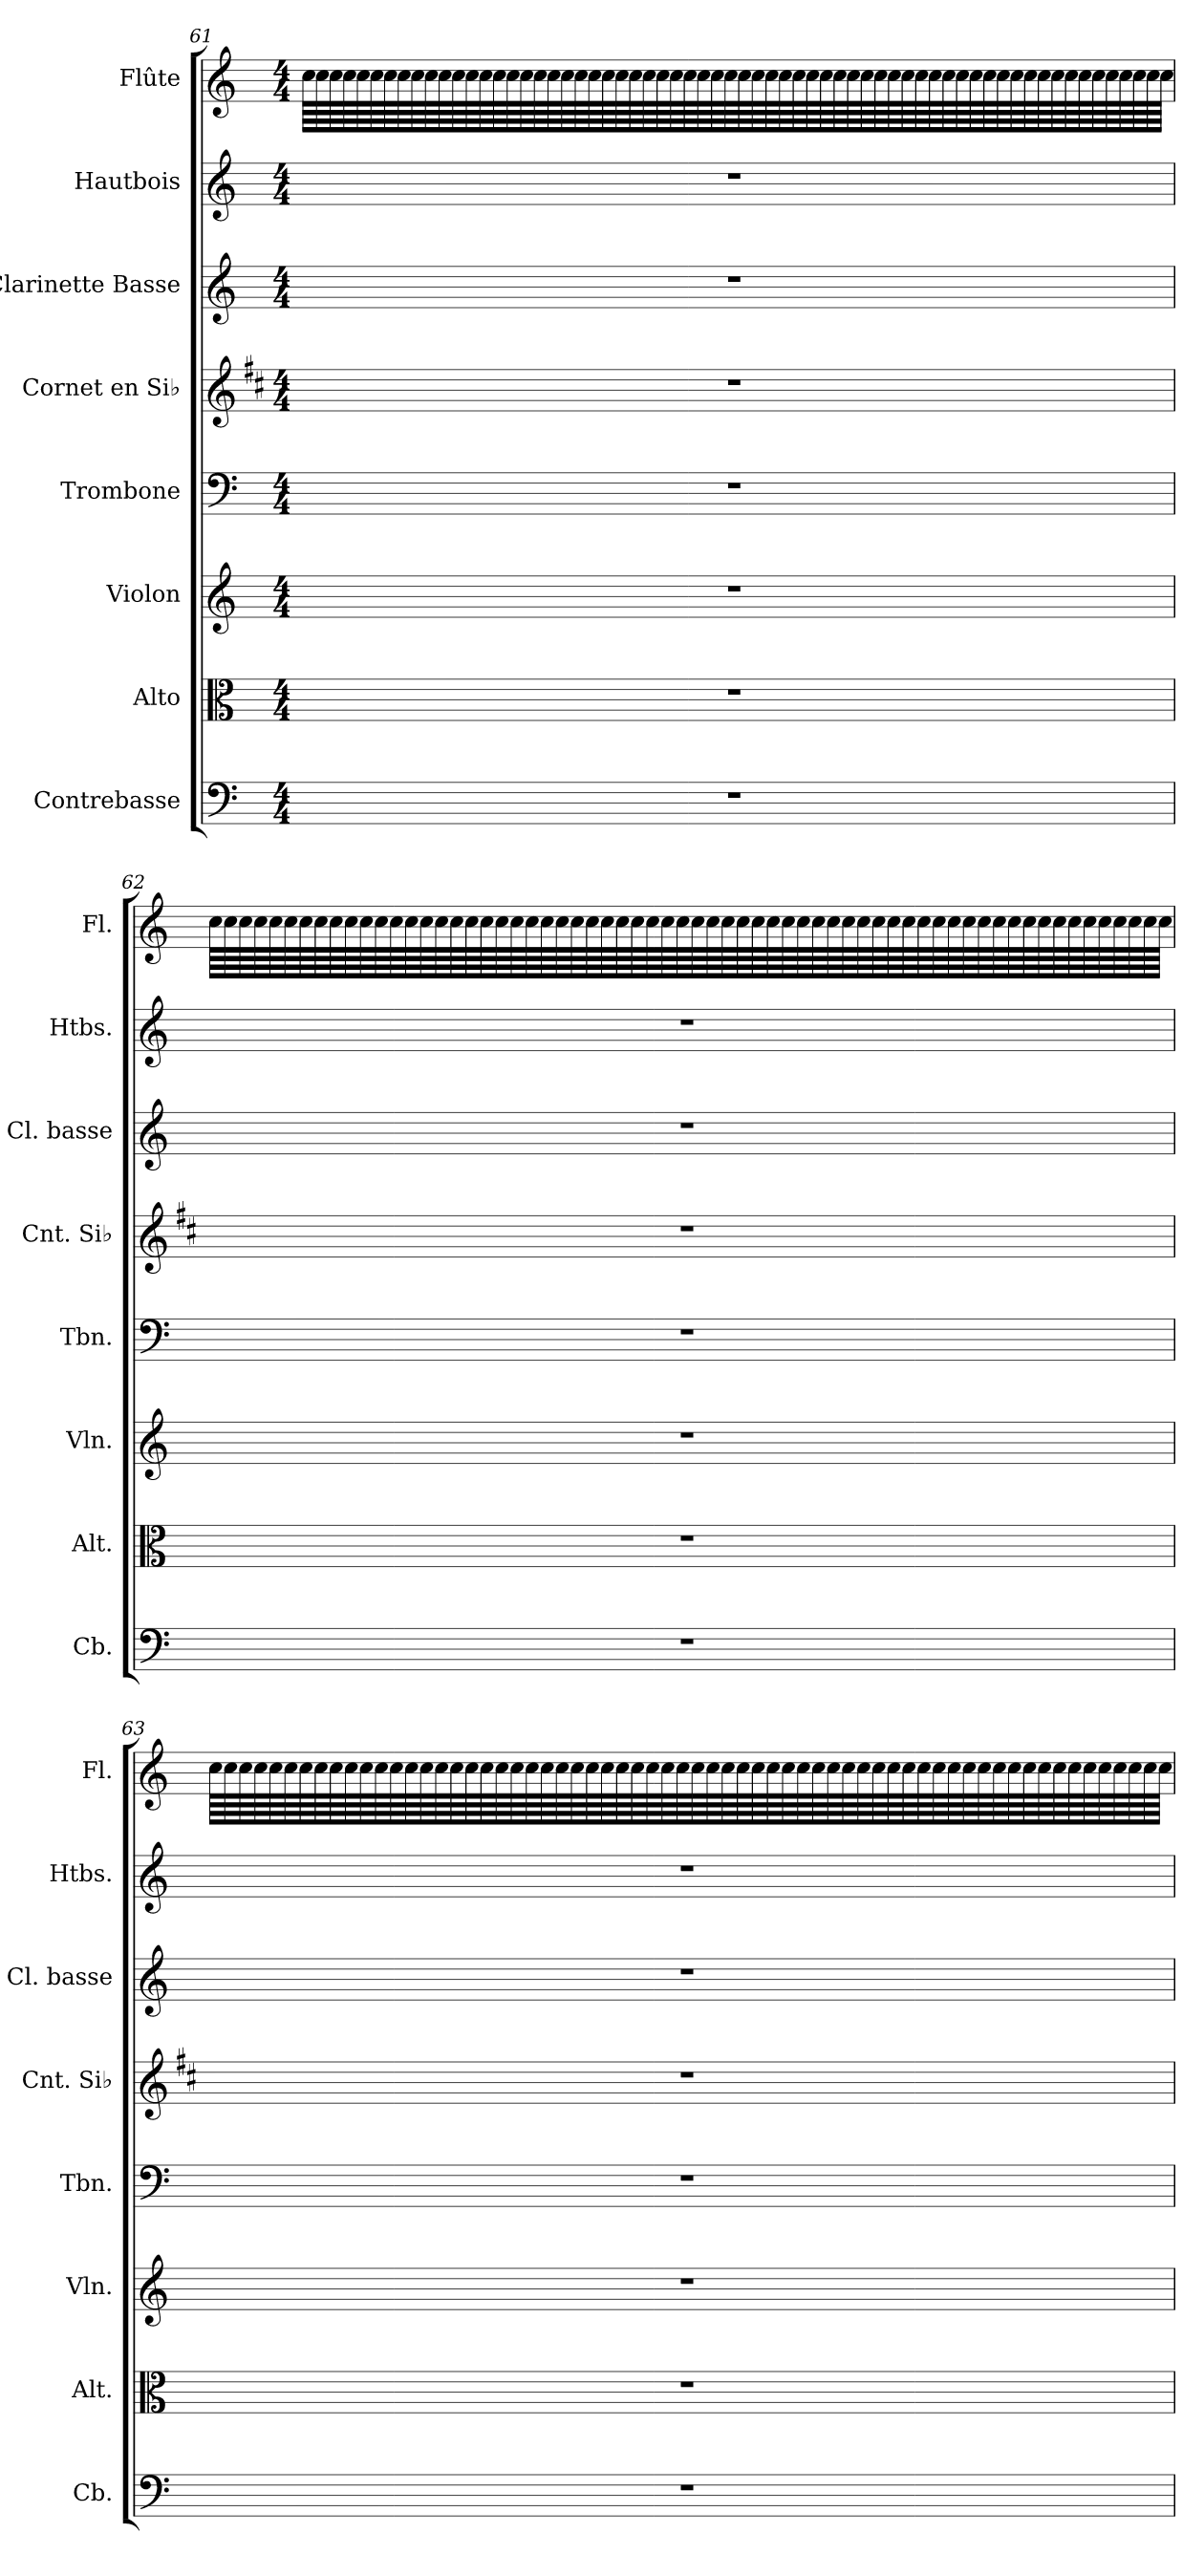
**kern	**kern	**kern	**kern	**kern	**kern	**kern	**kern
*part8	*part7	*part6	*part5	*part4	*part3	*part2	*part1
*staff8	*staff7	*staff6	*staff5	*staff4	*staff3	*staff2	*staff1
*I"Contrebasse	*I"Alto	*I"Violon	*I"Trombone	*I"Cornet en Si♭	*I"Clarinette Basse	*I"Hautbois	*I"Flûte
*I'Cb.	*I'Alt.	*I'Vln.	*I'Tbn.	*I'Cnt. Si♭	*I'Cl. basse	*I'Htbs.	*I'Fl.
!!LO:PB:g=z
*clefF4	*clefC3	*clefG2	*clefF4	*clefG2	*clefG2	*clefG2	*clefG2
*ITrd7c12	*	*	*	*ITrd1c2	*ITrd8c14	*	*
*k[]	*k[]	*k[]	*k[]	*k[]	*k[]	*k[]	*k[]
*M4/4	*M4/4	*M4/4	*M4/4	*M4/4	*M4/4	*M4/4	*M4/4
=61	=61	=61	=61	=61	=61	=61	=61
1r	1r	1r	1r	1r	1r	1r	64cc\LLLL
.	.	.	.	.	.	.	64cc\
.	.	.	.	.	.	.	64cc\
.	.	.	.	.	.	.	64cc\
.	.	.	.	.	.	.	64cc\
.	.	.	.	.	.	.	64cc\
.	.	.	.	.	.	.	64cc\
.	.	.	.	.	.	.	64cc\
.	.	.	.	.	.	.	64cc\
.	.	.	.	.	.	.	64cc\
.	.	.	.	.	.	.	64cc\
.	.	.	.	.	.	.	64cc\
.	.	.	.	.	.	.	64cc\
.	.	.	.	.	.	.	64cc\
.	.	.	.	.	.	.	64cc\
.	.	.	.	.	.	.	64cc\
.	.	.	.	.	.	.	64cc\
.	.	.	.	.	.	.	64cc\
.	.	.	.	.	.	.	64cc\
.	.	.	.	.	.	.	64cc\
.	.	.	.	.	.	.	64cc\
.	.	.	.	.	.	.	64cc\
.	.	.	.	.	.	.	64cc\
.	.	.	.	.	.	.	64cc\
.	.	.	.	.	.	.	64cc\
.	.	.	.	.	.	.	64cc\
.	.	.	.	.	.	.	64cc\
.	.	.	.	.	.	.	64cc\
.	.	.	.	.	.	.	64cc\
.	.	.	.	.	.	.	64cc\
.	.	.	.	.	.	.	64cc\
.	.	.	.	.	.	.	64cc\
.	.	.	.	.	.	.	64cc\
.	.	.	.	.	.	.	64cc\
.	.	.	.	.	.	.	64cc\
.	.	.	.	.	.	.	64cc\
.	.	.	.	.	.	.	64cc\
.	.	.	.	.	.	.	64cc\
.	.	.	.	.	.	.	64cc\
.	.	.	.	.	.	.	64cc\
.	.	.	.	.	.	.	64cc\
.	.	.	.	.	.	.	64cc\
.	.	.	.	.	.	.	64cc\
.	.	.	.	.	.	.	64cc\
.	.	.	.	.	.	.	64cc\
.	.	.	.	.	.	.	64cc\
.	.	.	.	.	.	.	64cc\
.	.	.	.	.	.	.	64cc\
.	.	.	.	.	.	.	64cc\
.	.	.	.	.	.	.	64cc\
.	.	.	.	.	.	.	64cc\
.	.	.	.	.	.	.	64cc\
.	.	.	.	.	.	.	64cc\
.	.	.	.	.	.	.	64cc\
.	.	.	.	.	.	.	64cc\
.	.	.	.	.	.	.	64cc\
.	.	.	.	.	.	.	64cc\
.	.	.	.	.	.	.	64cc\
.	.	.	.	.	.	.	64cc\
.	.	.	.	.	.	.	64cc\
.	.	.	.	.	.	.	64cc\
.	.	.	.	.	.	.	64cc\
.	.	.	.	.	.	.	64cc\
.	.	.	.	.	.	.	64cc\JJJJ
!!LO:PB:g=z
=62	=62	=62	=62	=62	=62	=62	=62
1r	1r	1r	1r	1r	1r	1r	64cc\LLLL
.	.	.	.	.	.	.	64cc\
.	.	.	.	.	.	.	64cc\
.	.	.	.	.	.	.	64cc\
.	.	.	.	.	.	.	64cc\
.	.	.	.	.	.	.	64cc\
.	.	.	.	.	.	.	64cc\
.	.	.	.	.	.	.	64cc\
.	.	.	.	.	.	.	64cc\
.	.	.	.	.	.	.	64cc\
.	.	.	.	.	.	.	64cc\
.	.	.	.	.	.	.	64cc\
.	.	.	.	.	.	.	64cc\
.	.	.	.	.	.	.	64cc\
.	.	.	.	.	.	.	64cc\
.	.	.	.	.	.	.	64cc\
.	.	.	.	.	.	.	64cc\
.	.	.	.	.	.	.	64cc\
.	.	.	.	.	.	.	64cc\
.	.	.	.	.	.	.	64cc\
.	.	.	.	.	.	.	64cc\
.	.	.	.	.	.	.	64cc\
.	.	.	.	.	.	.	64cc\
.	.	.	.	.	.	.	64cc\
.	.	.	.	.	.	.	64cc\
.	.	.	.	.	.	.	64cc\
.	.	.	.	.	.	.	64cc\
.	.	.	.	.	.	.	64cc\
.	.	.	.	.	.	.	64cc\
.	.	.	.	.	.	.	64cc\
.	.	.	.	.	.	.	64cc\
.	.	.	.	.	.	.	64cc\
.	.	.	.	.	.	.	64cc\
.	.	.	.	.	.	.	64cc\
.	.	.	.	.	.	.	64cc\
.	.	.	.	.	.	.	64cc\
.	.	.	.	.	.	.	64cc\
.	.	.	.	.	.	.	64cc\
.	.	.	.	.	.	.	64cc\
.	.	.	.	.	.	.	64cc\
.	.	.	.	.	.	.	64cc\
.	.	.	.	.	.	.	64cc\
.	.	.	.	.	.	.	64cc\
.	.	.	.	.	.	.	64cc\
.	.	.	.	.	.	.	64cc\
.	.	.	.	.	.	.	64cc\
.	.	.	.	.	.	.	64cc\
.	.	.	.	.	.	.	64cc\
.	.	.	.	.	.	.	64cc\
.	.	.	.	.	.	.	64cc\
.	.	.	.	.	.	.	64cc\
.	.	.	.	.	.	.	64cc\
.	.	.	.	.	.	.	64cc\
.	.	.	.	.	.	.	64cc\
.	.	.	.	.	.	.	64cc\
.	.	.	.	.	.	.	64cc\
.	.	.	.	.	.	.	64cc\
.	.	.	.	.	.	.	64cc\
.	.	.	.	.	.	.	64cc\
.	.	.	.	.	.	.	64cc\
.	.	.	.	.	.	.	64cc\
.	.	.	.	.	.	.	64cc\
.	.	.	.	.	.	.	64cc\
.	.	.	.	.	.	.	64cc\JJJJ
!!LO:PB:g=z
=63	=63	=63	=63	=63	=63	=63	=63
1r	1r	1r	1r	1r	1r	1r	64cc\LLLL
.	.	.	.	.	.	.	64cc\
.	.	.	.	.	.	.	64cc\
.	.	.	.	.	.	.	64cc\
.	.	.	.	.	.	.	64cc\
.	.	.	.	.	.	.	64cc\
.	.	.	.	.	.	.	64cc\
.	.	.	.	.	.	.	64cc\
.	.	.	.	.	.	.	64cc\
.	.	.	.	.	.	.	64cc\
.	.	.	.	.	.	.	64cc\
.	.	.	.	.	.	.	64cc\
.	.	.	.	.	.	.	64cc\
.	.	.	.	.	.	.	64cc\
.	.	.	.	.	.	.	64cc\
.	.	.	.	.	.	.	64cc\
.	.	.	.	.	.	.	64cc\
.	.	.	.	.	.	.	64cc\
.	.	.	.	.	.	.	64cc\
.	.	.	.	.	.	.	64cc\
.	.	.	.	.	.	.	64cc\
.	.	.	.	.	.	.	64cc\
.	.	.	.	.	.	.	64cc\
.	.	.	.	.	.	.	64cc\
.	.	.	.	.	.	.	64cc\
.	.	.	.	.	.	.	64cc\
.	.	.	.	.	.	.	64cc\
.	.	.	.	.	.	.	64cc\
.	.	.	.	.	.	.	64cc\
.	.	.	.	.	.	.	64cc\
.	.	.	.	.	.	.	64cc\
.	.	.	.	.	.	.	64cc\
.	.	.	.	.	.	.	64cc\
.	.	.	.	.	.	.	64cc\
.	.	.	.	.	.	.	64cc\
.	.	.	.	.	.	.	64cc\
.	.	.	.	.	.	.	64cc\
.	.	.	.	.	.	.	64cc\
.	.	.	.	.	.	.	64cc\
.	.	.	.	.	.	.	64cc\
.	.	.	.	.	.	.	64cc\
.	.	.	.	.	.	.	64cc\
.	.	.	.	.	.	.	64cc\
.	.	.	.	.	.	.	64cc\
.	.	.	.	.	.	.	64cc\
.	.	.	.	.	.	.	64cc\
.	.	.	.	.	.	.	64cc\
.	.	.	.	.	.	.	64cc\
.	.	.	.	.	.	.	64cc\
.	.	.	.	.	.	.	64cc\
.	.	.	.	.	.	.	64cc\
.	.	.	.	.	.	.	64cc\
.	.	.	.	.	.	.	64cc\
.	.	.	.	.	.	.	64cc\
.	.	.	.	.	.	.	64cc\
.	.	.	.	.	.	.	64cc\
.	.	.	.	.	.	.	64cc\
.	.	.	.	.	.	.	64cc\
.	.	.	.	.	.	.	64cc\
.	.	.	.	.	.	.	64cc\
.	.	.	.	.	.	.	64cc\
.	.	.	.	.	.	.	64cc\
.	.	.	.	.	.	.	64cc\
.	.	.	.	.	.	.	64cc\JJJJ
=	=	=	=	=	=	=	=
*-	*-	*-	*-	*-	*-	*-	*-
